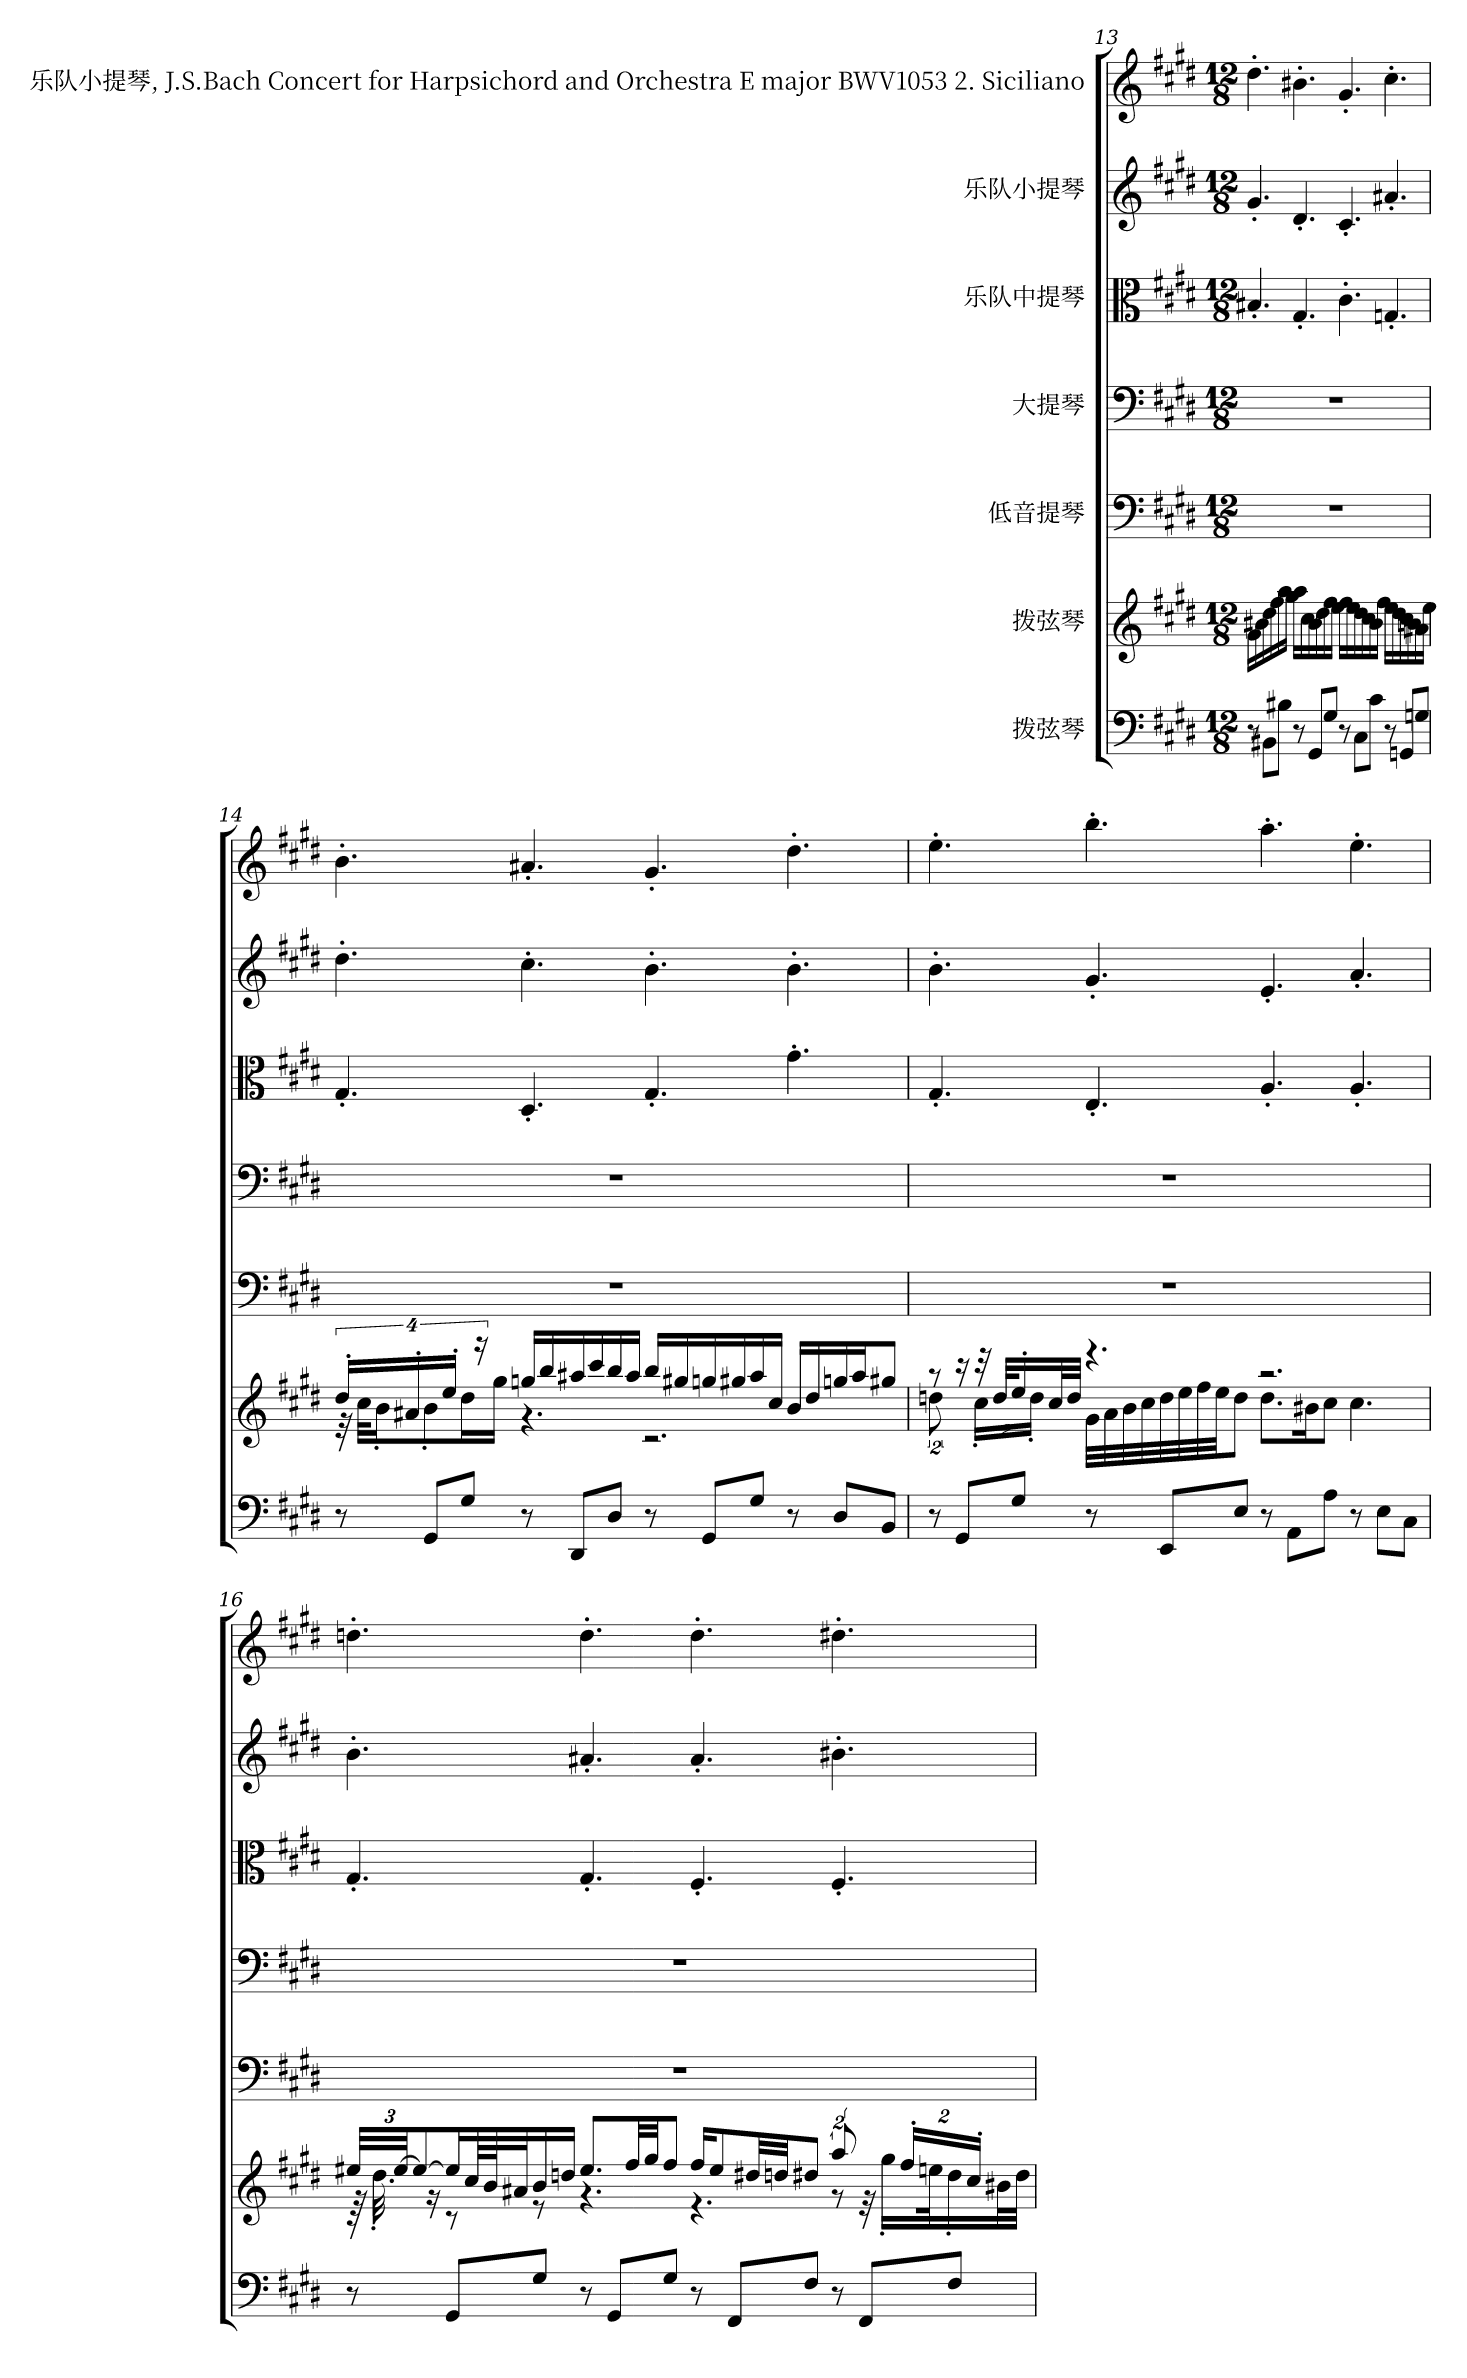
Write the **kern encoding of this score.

**kern	**kern	**kern	**kern	**kern	**kern	**kern
*part7	*part6	*part5	*part4	*part3	*part2	*part1
*staff7	*staff6	*staff5	*staff4	*staff3	*staff2	*staff1
*I"拨弦琴	*I"拨弦琴	*I"低音提琴	*I"大提琴	*I"乐队中提琴	*I"乐队小提琴	*I"乐队小提琴, J.S.Bach Concert for Harpsichord and Orchestra E major BWV1053 2. Siciliano
!!LO:PB:g=z
*clefF4	*clefG2	*clefF4	*clefF4	*clefC3	*clefG2	*clefG2
*	*	*ITrd7c12	*	*	*	*
*k[f#c#g#d#]	*k[f#c#g#d#]	*k[f#c#g#d#]	*k[f#c#g#d#]	*k[f#c#g#d#]	*k[f#c#g#d#]	*k[f#c#g#d#]
*M12/8	*M12/8	*M12/8	*M12/8	*M12/8	*M12/8	*M12/8
=13	=13	=13	=13	=13	=13	=13
8r	16g#\LL	1.r	1.r	4.B#X'/	4.g#'/	4.dd#'\
.	16b#X\	.	.	.	.	.
8BB#X\L	16dd#\	.	.	.	.	.
.	16ff#\	.	.	.	.	.
8B#X\J	16aa\	.	.	.	.	.
.	16gg#\JJ	.	.	.	.	.
8r	16aa\LL	.	.	4.G#'/	4.d#'/	4.b#X'\
.	16cc#\	.	.	.	.	.
8GG#/L	16b#\	.	.	.	.	.
.	16dd#\	.	.	.	.	.
8G#/J	16ff#\	.	.	.	.	.
.	16ee\JJ	.	.	.	.	.
8r	16ff#\LL	.	.	4.c#'\	4.c#'/	4.g#'/
.	16ee\	.	.	.	.	.
8C#\L	16dd#\	.	.	.	.	.
.	16cc#\	.	.	.	.	.
8c#\J	16b#\	.	.	.	.	.
.	16ff#\JJ	.	.	.	.	.
8r	16ee\LL	.	.	4.Gn'/	4.a#X'/	4.cc#'\
.	16dd#\	.	.	.	.	.
8GGn/L	16cc#\	.	.	.	.	.
.	16bn\	.	.	.	.	.
8Gn/J	16a#X\	.	.	.	.	.
.	16ee\JJ	.	.	.	.	.
!!LO:PB:g=z
=14	=14	=14	=14	=14	=14	=14
*	*^	*	*	*	*	*
8r	32%3dd#'/L	32r	1.r	1.r	4.G#'/	4.dd#'\	4.b'\
.	.	32cc#\KLL	.	.	.	.	.
.	.	16b'\J	.	.	.	.	.
.	32%3a#X'/	.	.	.	.	.	.
8GG#/L	.	8b'\	.	.	.	.	.
.	32%3ee'/J	.	.	.	.	.	.
8G#/J	.	16dd#\L	.	.	.	.	.
.	32%3r	.	.	.	.	.	.
.	.	16gg#\JJ	.	.	.	.	.
8r	16ggn/LL	4.r	.	.	4.D#'/	4.cc#'\	4.a#X'/
.	16bb/	.	.	.	.	.	.
8DD#/L	16aa#X/	.	.	.	.	.	.
.	16ccc#/	.	.	.	.	.	.
8D#/J	16bb/	.	.	.	.	.	.
.	16aa#/JJ	.	.	.	.	.	.
8r	16bb/LL	2.r	.	.	4.G#'/	4.b'\	4.g#'/
.	16gg#X/	.	.	.	.	.	.
8GG#/L	16ggn/	.	.	.	.	.	.
.	16gg#X/	.	.	.	.	.	.
8G#/J	16aa#/	.	.	.	.	.	.
.	16cc#/JJ	.	.	.	.	.	.
8r	16b/LL	.	.	.	4.g#'\	4.b'\	4.dd#'\
.	16dd#/	.	.	.	.	.	.
8D#/L	16ggn/	.	.	.	.	.	.
.	16aa#/J	.	.	.	.	.	.
8BB/J	8gg#X/J	.	.	.	.	.	.
!!LO:PB:g=z
=15	=15	=15	=15	=15	=15	=15	=15
8r	8r	16%3ddn\	1.r	1.r	4.G#'/	4.b'\	4.ee'\
8GG#/L	16r	.	.	.	.	.	.
.	32r	32%3cc#'\L	.	.	.	.	.
.	32dd/KLL	.	.	.	.	.	.
8G#/J	16ee'/	.	.	.	.	.	.
.	.	32%3dd'\J	.	.	.	.	.
.	32cc#/L	.	.	.	.	.	.
.	32dd/JJJ	.	.	.	.	.	.
8r	4.r	32g#\LLL	.	.	4.E'/	4.g#'/	4.bb'\
.	.	32a\	.	.	.	.	.
.	.	32b\	.	.	.	.	.
.	.	32cc#\	.	.	.	.	.
8EE/L	.	32dd\	.	.	.	.	.
.	.	32ee\	.	.	.	.	.
.	.	32ff#\	.	.	.	.	.
.	.	32ee\JJ	.	.	.	.	.
8E/J	.	8dd\J	.	.	.	.	.
8r	2.r	8.dd\L	.	.	4.A'/	4.e'/	4.aa'\
8AA\L	.	.	.	.	.	.	.
.	.	16b#X\K	.	.	.	.	.
8A\J	.	8cc#\J	.	.	.	.	.
8r	.	4.cc#\	.	.	4.A'/	4.a'/	4.ee'\
8E\L	.	.	.	.	.	.	.
8C#\J	.	.	.	.	.	.	.
!!LO:PB:g=z
=16	=16	=16	=16	=16	=16	=16	=16
*	*Xbrackettup	*	*	*	*	*	*
8r	48ee#X/LLL	64r	1.r	1.r	4.G#'/	4.b'\	4.ddn'\
.	.	32.dd#'\	.	.	.	.	.
.	[48ee#/JJ	.	.	.	.	.	.
.	12ee#/_	.	.	.	.	.	.
.	.	16r	.	.	.	.	.
8GG#/L	16ee#/L]	8r	.	.	.	.	.
.	64cc#/LL	.	.	.	.	.	.
.	64b/J	.	.	.	.	.	.
.	32a#X/J	.	.	.	.	.	.
8G#/J	16b/	8r	.	.	.	.	.
.	16ddn/JJ	.	.	.	.	.	.
8r	8.ee#/L	4.r	.	.	4.G#'/	4.a#X'/	4.dd'\
8GG#/L	.	.	.	.	.	.	.
.	32ff#/LL	.	.	.	.	.	.
.	32gg#/JJ	.	.	.	.	.	.
8G#/J	8ff#/J	.	.	.	.	.	.
8r	16ff#/KL	4.r	.	.	4.F#'/	4.a#'/	4.dd'\
.	8ee#/	.	.	.	.	.	.
8FF#/L	.	.	.	.	.	.	.
.	32dd#X/LL	.	.	.	.	.	.
.	32ddn/JJ	.	.	.	.	.	.
8F#/J	8dd#X/J	.	.	.	.	.	.
*	*brackettup	*	*	*	*	*	*
8r	16%3aa/	8r	.	.	4.F#'/	4.b#X'\	4.dd#X'\
8FF#/L	.	32r	.	.	.	.	.
.	.	16gg#'\LL	.	.	.	.	.
.	32%3ff#'/L	.	.	.	.	.	.
.	.	32een\K	.	.	.	.	.
8F#/J	.	16dd#'\	.	.	.	.	.
.	32%3cc#'/J	.	.	.	.	.	.
.	.	32b#X\L	.	.	.	.	.
.	.	32dd#\JJJ	.	.	.	.	.
*	*v	*v	*	*	*	*	*
=	=	=	=	=	=	=
*-	*-	*-	*-	*-	*-	*-
